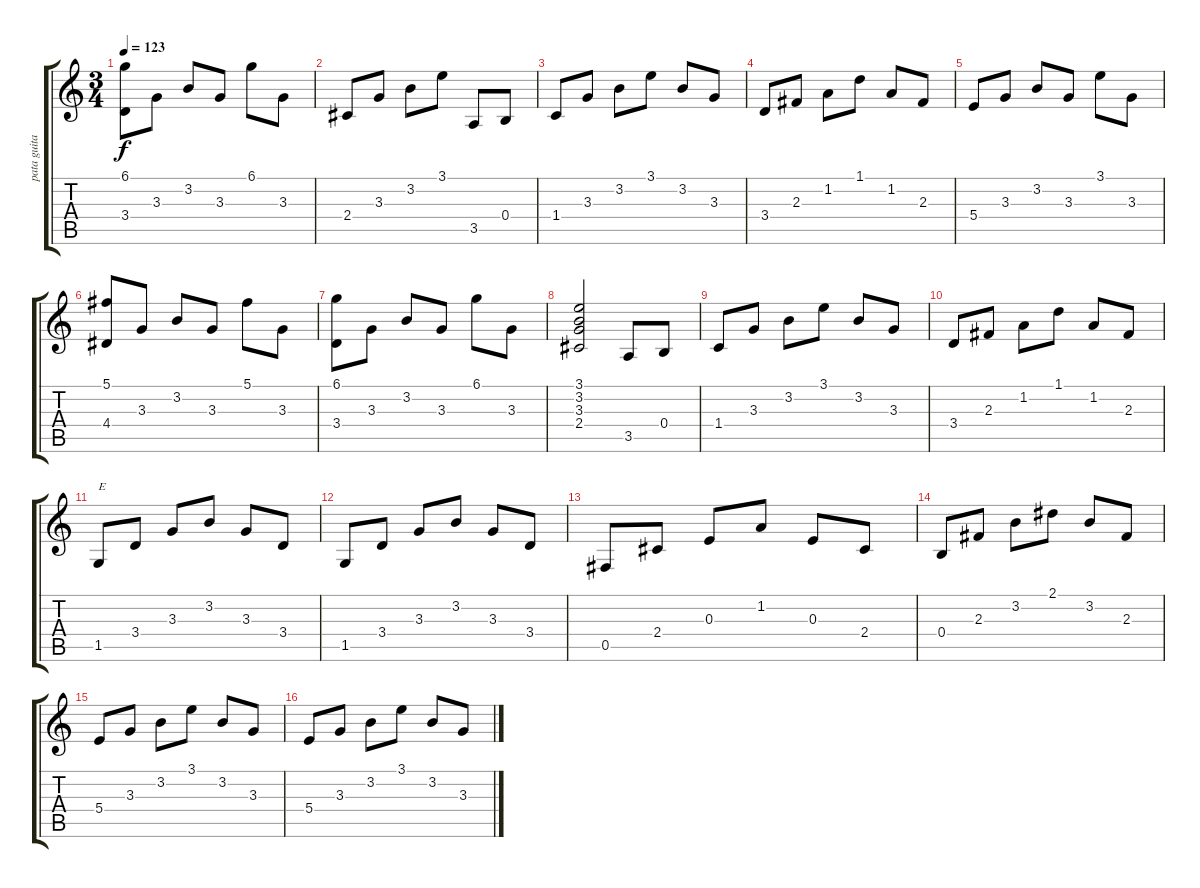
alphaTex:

\track ("pata guitar" "pata guita") {instrument acousticguitarnylon}
\staff {score tabs}
\tuning (Db4 Ab3 E3 B2 Gb2 Db2) {hide}
\ts (3 4)
\tempo 123
\clef g2
\ks c
(6.1 3.4).8{dy f} 3.3.8 3.2.8 3.3.8 6.1.8 3.3.8 |
2.4.8 3.3.8 3.2.8 3.1.8 3.5.8 0.4.8 |
1.4.8 3.3.8 3.2.8 3.1.8 3.2.8 3.3.8 |
3.4.8 2.3.8 1.2.8 1.1.8 1.2.8 2.3.8 |
5.4.8 3.3.8 3.2.8 3.3.8 3.1.8 3.3.8 |
(5.1 4.4).8 3.3.8 3.2.8 3.3.8 5.1.8 3.3.8 |
(6.1 3.4).8 3.3.8 3.2.8 3.3.8 6.1.8 3.3.8 |
(3.1 3.2 3.3 2.4).2 3.5.8 0.4.8 |
1.4.8 3.3.8 3.2.8 3.1.8 3.2.8 3.3.8 |
3.4.8 2.3.8 1.2.8 1.1.8 1.2.8 2.3.8 |
1.5.8{txt "E"} 3.4.8 3.3.8 3.2.8 3.3.8 3.4.8 |
1.5.8 3.4.8 3.3.8 3.2.8 3.3.8 3.4.8 |
0.5.8 2.4.8 0.3.8 1.2.8 0.3.8 2.4.8 |
0.4.8 2.3.8 3.2.8 2.1.8 3.2.8 2.3.8 |
5.4.8 3.3.8 3.2.8 3.1.8 3.2.8 3.3.8 |
5.4.8 3.3.8 3.2.8 3.1.8 3.2.8 3.3.8
